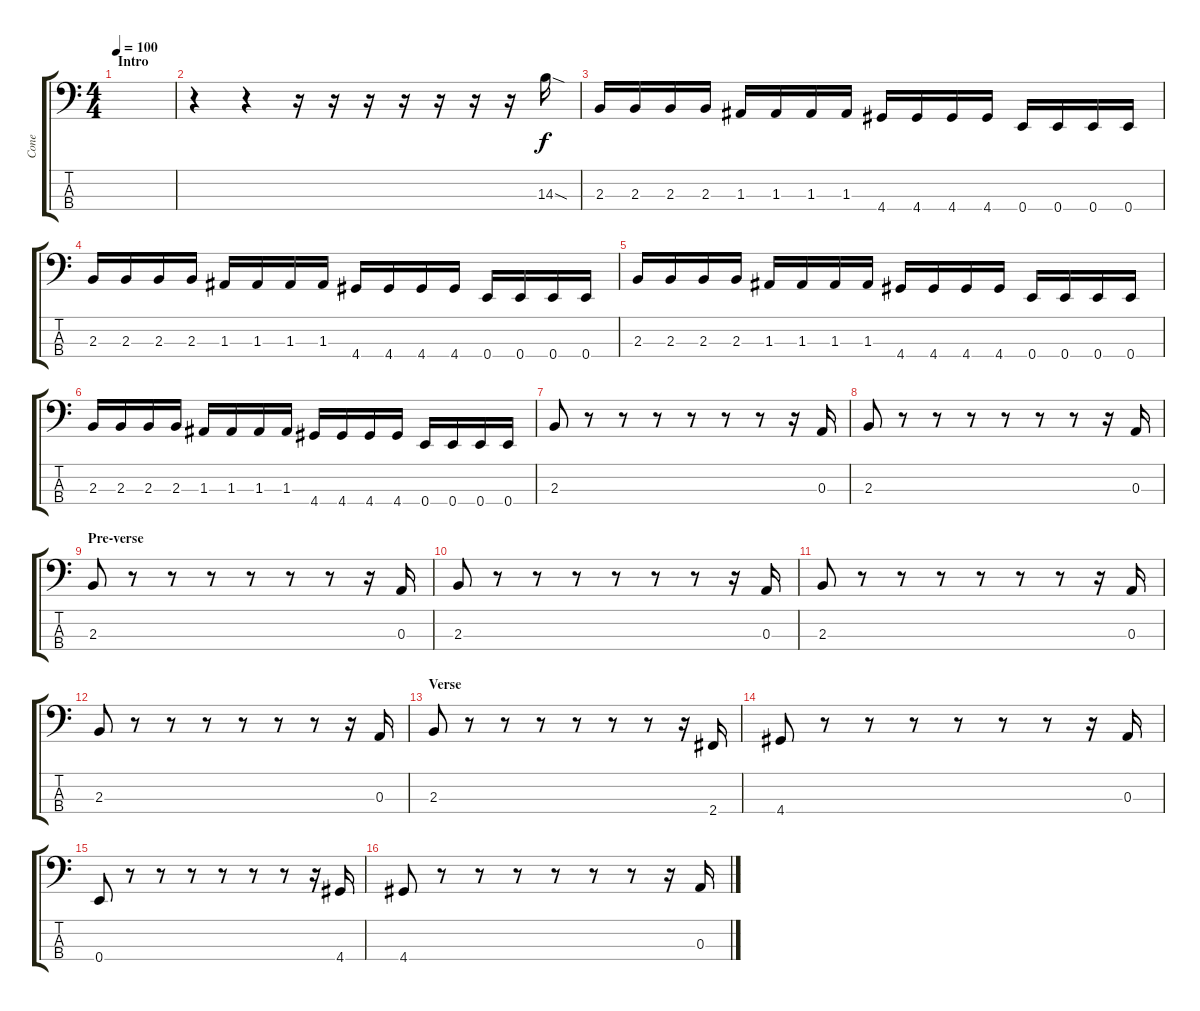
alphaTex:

\track ("Cone" "Cone") {instrument electricbassfinger}
\staff {score tabs}
\tuning (G2 D2 A1 E1) {hide}
\ts (4 4)
\section ("" "Intro")
\tempo 100
\clef f4
\ks c
|
r.4 r.4 r.16 r.16 r.16 r.16 r.16 r.16 r.16 14.3{sod}.16 |
2.3.16 2.3.16 2.3.16 2.3.16 1.3.16 1.3.16 1.3.16 1.3.16 4.4.16 4.4.16 4.4.16 4.4.16 0.4.16 0.4.16 0.4.16 0.4.16 |
2.3.16 2.3.16 2.3.16 2.3.16 1.3.16 1.3.16 1.3.16 1.3.16 4.4.16 4.4.16 4.4.16 4.4.16 0.4.16 0.4.16 0.4.16 0.4.16 |
2.3.16 2.3.16 2.3.16 2.3.16 1.3.16 1.3.16 1.3.16 1.3.16 4.4.16 4.4.16 4.4.16 4.4.16 0.4.16 0.4.16 0.4.16 0.4.16 |
2.3.16 2.3.16 2.3.16 2.3.16 1.3.16 1.3.16 1.3.16 1.3.16 4.4.16 4.4.16 4.4.16 4.4.16 0.4.16 0.4.16 0.4.16 0.4.16 |
2.3.8 r.8 r.8 r.8 r.8 r.8 r.8 r.16 0.3.16 |
2.3.8 r.8 r.8 r.8 r.8 r.8 r.8 r.16 0.3.16 |
\section ("" "Pre-verse")
2.3.8 r.8 r.8 r.8 r.8 r.8 r.8 r.16 0.3.16 |
2.3.8 r.8 r.8 r.8 r.8 r.8 r.8 r.16 0.3.16 |
2.3.8 r.8 r.8 r.8 r.8 r.8 r.8 r.16 0.3.16 |
2.3.8 r.8 r.8 r.8 r.8 r.8 r.8 r.16 0.3.16 |
\section ("" "Verse")
2.3.8 r.8 r.8 r.8 r.8 r.8 r.8 r.16 2.4.16 |
4.4.8 r.8 r.8 r.8 r.8 r.8 r.8 r.16 0.3.16 |
0.4.8 r.8 r.8 r.8 r.8 r.8 r.8 r.16 4.4.16 |
4.4.8 r.8 r.8 r.8 r.8 r.8 r.8 r.16 0.3.16
